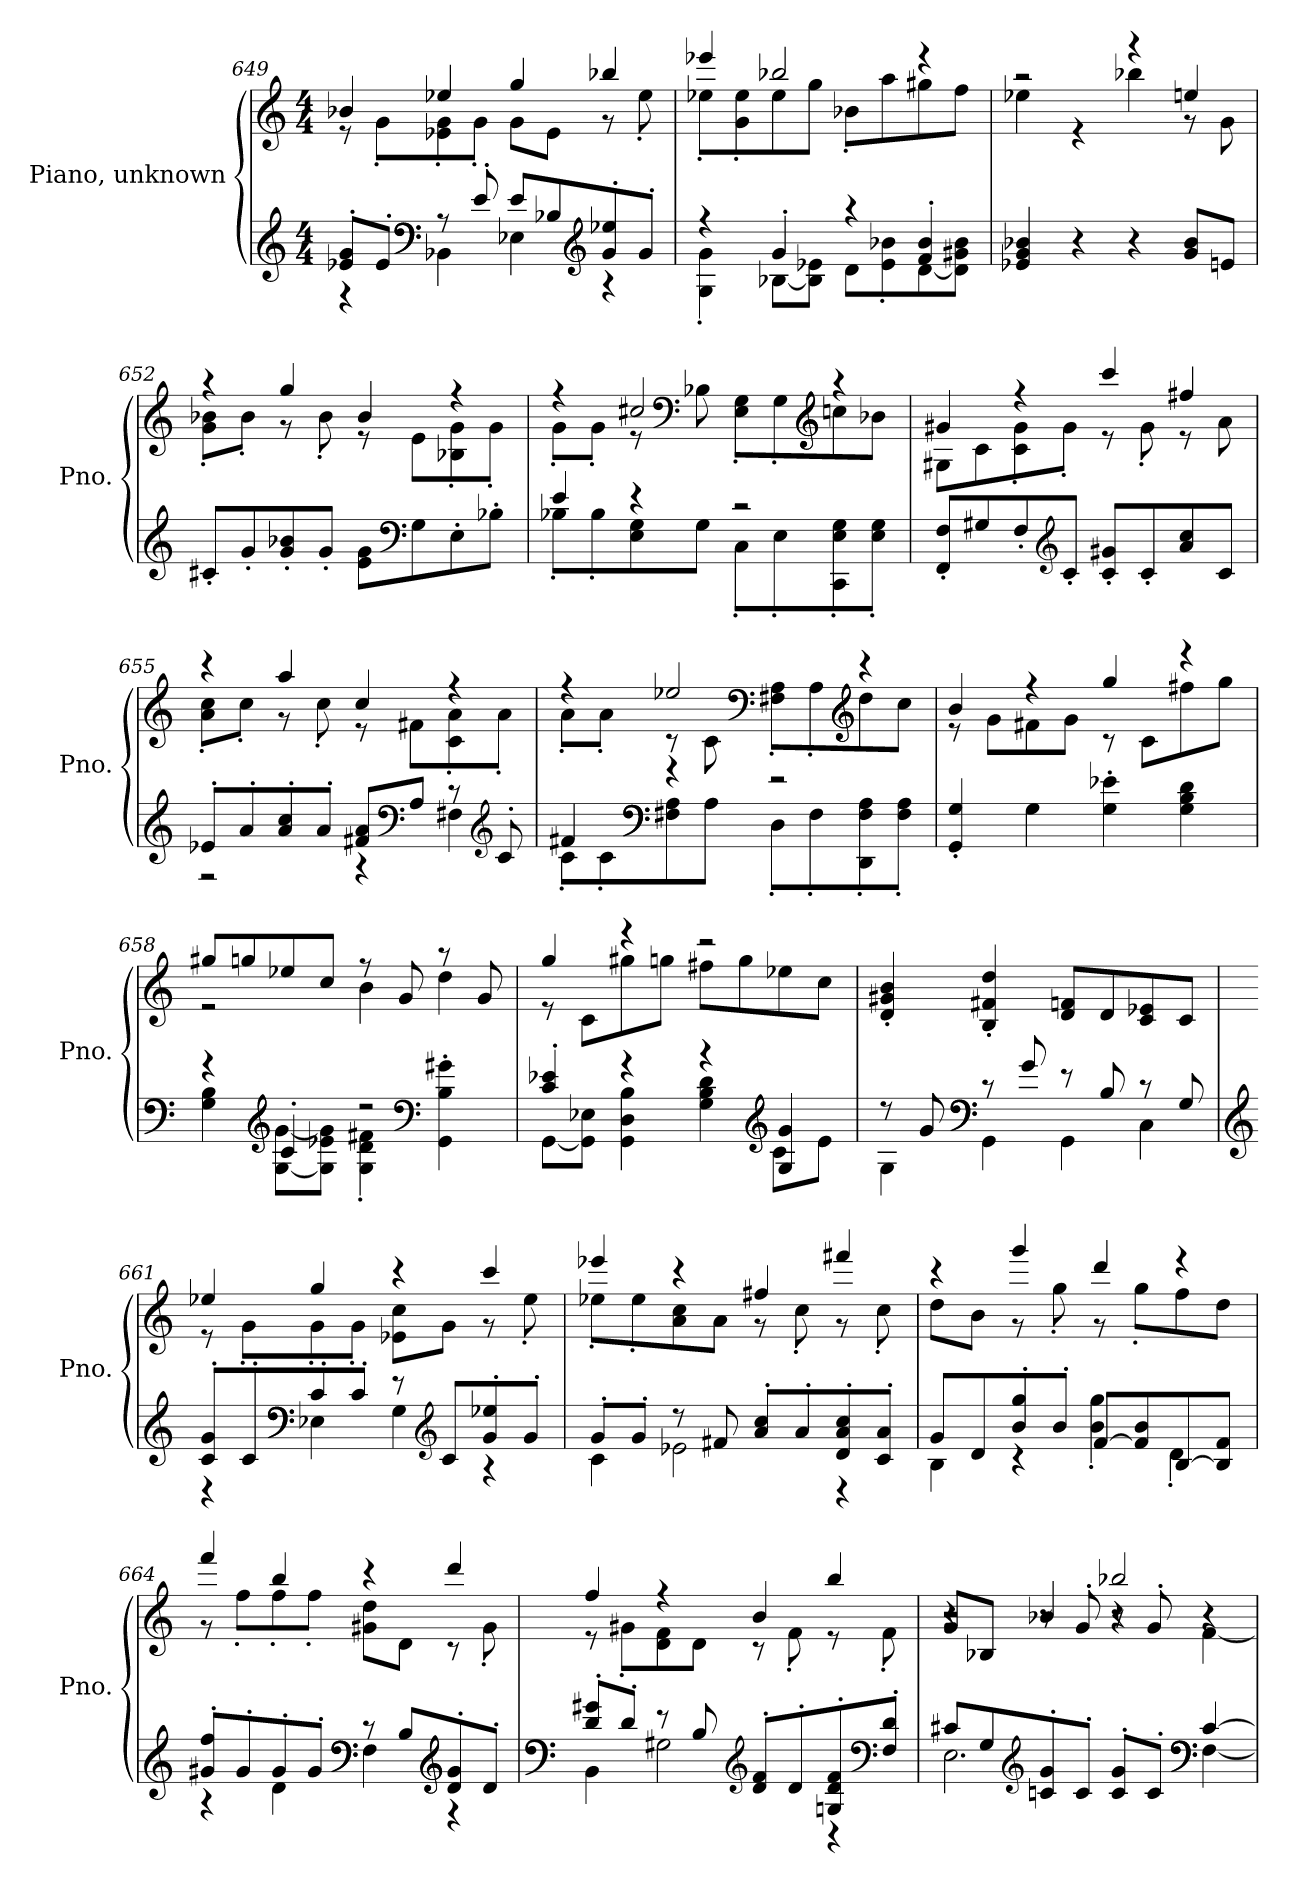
**kern	**kern
*part1	*part1
*staff2	*staff1
*I"Piano, unknown	*
*I'Pno.	*
!!LO:LB:g=z
*clefG2	*clefG2
*k[]	*k[]
*M4/4	*M4/4
=649	=649
*^	*^
8e-X/' 8g/'L	4r	4b-X/	8r
8e-'/J	.	.	8g'\L
*clefF4	*	*	*
8r	4BB-X\	4ee-X/	8e-X\' 8g\'
8e-'/	.	.	8g'\J
8e-/L	4E-X\	4gg/	8g\L
8B-X/	.	.	8e-\J
*clefG2	*	*	*
8g/' 8ee-X/'	4r	4bb-X/	8r
8g'/J	.	.	8ee-'\
=650	=650	=650	=650
4r	4G\' 4g\'	4eee-X/	8ee-X'\L
.	.	.	8g\' 8ee-\'
4g'/	[8B-X\L	2bb-X/	8ee-\
.	8B-\] 8e-X\J	.	8gg\J
4r	8d\L	.	8b-X'\L
.	8e-\' 8b-X\'	.	8aa\
4f/' 4b-/'	[8d\	4r	8gg#X\
.	8d\] 8g#X\ 8b-\J	.	8ff\J
*v	*v	*	*
=651	=651	=651
4e-X/ 4g/ 4b-X/	2r	4ee-X\
4r	.	4r
4r	4r	4bb-X\
8g/ 8b-/L	4een/	8r
8en/J	.	8g\
!!LO:PB:g=z	!!
=652	=652	=652
8c#X'/L	4r	8g\' 8b-X\'L
8g'/	.	8b-'\J
8g/' 8b-X/'	4gg/	8r
8g'/J	.	8b-'\
8e\ 8g\L	4b-/	8r
*clefF4	*	*
8G\	.	8e\L
8E'\	4r	8B-X\' 8g\'
8B-X'\J	.	8g'\J
=653	=653	=653
*^	*	*
4e/	8B-X'\L	4r	8g'\L
.	8B-'\	.	8g'\J
4r	8E\ 8G\	2cc#X/	8r
*	*	*clefF4	*
.	8G\J	.	8B-X\
2r	8C'\L	.	8E\' 8G\'L
.	8E'\	.	8G'\
*	*	*clefG2	*
.	8CC\' 8E\' 8G\'	4r	8ccn\
.	8E\' 8G\'J	.	8b-X\J
*v	*v	*	*
=654	=654	=654
8FF/' 8F/'L	4g#X/	8G#X\L
8G#X/	.	8c\
8F'/	4r	8c\' 8g#\'
*clefG2	*	*
8c'/J	.	8g#'\J
8c/' 8g#X/'L	4ccc/	8r
8c'/	.	8g#'\
8a/ 8cc/	4ff#X/	8r
8c/J	.	8a\
!!LO:LB:g=z	!!
=655	=655	=655
*^	*	*
8e-X'/L	2r	4r	8a\' 8cc\'L
8a'/	.	.	8cc'\J
8a/' 8cc/'	.	4aa/	8r
8a'/J	.	.	8cc'\
8f#X/ 8a/L	4r	4cc/	8r
*clefF4	*	*	*
8A/J	.	.	8f#X\L
8r	4F#X\	4r	8c\' 8a\'
*clefG2	*	*	*
8c'/	.	.	8a'\J
=656	=656	=656	=656
4f#X/	8c'\L	4r	8a'\L
.	8c'\	.	8a'\J
*clefF4	*	*	*
4r	8F#X\ 8A\	2ee-X/	8r
.	8A\J	.	8c\
*	*	*clefF4	*
2r	8D'\L	.	8F#X\' 8A\'L
.	8F#'\	.	8A'\
*	*	*clefG2	*
.	8DD\' 8F#\' 8A\'	4r	8dd\
.	8F#\' 8A\'J	.	8cc\J
*v	*v	*	*
=657	=657	=657
4GG/' 4G/'	4b/	8r
.	.	8g\L
4G\	4r	8f#X\
.	.	8g\J
4G\' 4e-X\'	4gg/	8r
.	.	8c\L
4G\ 4B\ 4d\	4r	8ff#X\
.	.	8gg\J
!!LO:LB:g=z	!!
=658	=658	=658
*^	*	*
4r	4G\ 4B\	8gg#X/L	2r
.	.	8ggn/	.
*clefG2	*	*	*
4c'/	[8G\ [8g\L	8ee-X/	.
.	8G\] 8e-X\ 8g\]J	8cc/J	.
2r	4G\' 4d\' 4f#X\'	8r	4b\
.	.	8g/	.
*clefF4	*	*	*
.	4GG\' 4B\' 4g#X\'	8r	4dd\
.	.	8g/	.
=659	=659	=659	=659
4c/' 4e-X/'	[8GG\L	4gg/	8r
.	8GG\] 8E-X\J	.	8c\L
4r	4GG\ 4D\ 4B\	4r	8gg#X\
.	.	.	8ggn\J
4r	4G\ 4B\ 4d\	2r	8ff#X\L
.	.	.	8gg\
*clefG2	*	*	*
4G/ 4g/	8c\L	.	8ee-X\
.	8e-\J	.	8cc\J
*	*	*v	*v
=660	=660	=660
8r	4G\	4d/' 4g#X/' 4b/'
8g/	.	.
*clefF4	*	*
8r	4GG\	4B/' 4f#X/' 4dd/'
8g/	.	.
8r	4GG\	8d/ 8fn/L
8B/	.	8d/
8r	4C\	8c/ 8e-X/
8G/	.	8c/J
!!LO:LB:g=z
=661	=661	=661
*clefG2	*	*
*	*	*^
8c/' 8g/'L	4r	4ee-X/	8r
8c'/	.	.	8g'\L
*clefF4	*	*	*
8c'/	4E-X\	4gg/	8g'\
8c'/J	.	.	8g'\J
8r	4G\	4r	8e-X\ 8cc\L
*clefG2	*	*	*
8c/L	.	.	8g\J
8g/' 8ee-X/'	4r	4ccc/	8r
8g'/J	.	.	8ee-'\
=662	=662	=662	=662
8g'/L	4c\	4eee-X/	8ee-X'\L
8g'/J	.	.	8ee-'\
8r	2e-X\	4r	8a\ 8cc\
8f#X/	.	.	8a\J
8a/' 8cc/'L	.	4ff#X/	8r
8a'/	.	.	8cc'\
8d/' 8a/' 8cc/'	4r	4fff#X/	8r
8c/' 8a/'J	.	.	8cc'\
=663	=663	=663	=663
8g/L	4B\	4r	8dd\L
8d/	.	.	8b\J
8b/' 8gg/'	4r	4ggg/	8r
8b'/J	.	.	8gg'\
[8f/L	4b\' 4gg\'	4ddd/	8r
8f/] 8b/	.	.	8gg'\L
[8B/	4d'\	4r	8ff\
8B/] 8f/J	.	.	8dd\J
!!LO:LB:g=z	!!
=664	=664	=664	=664
8g#X/' 8ff/'L	4r	4fff/	8r
8g#'/	.	.	8ff'\L
8g#'/	4d\	4bb/	8ff'\
8g#'/J	.	.	8ff'\J
*clefF4	*	*	*
8r	4F\	4r	8g#X\ 8dd\L
8B/L	.	.	8d\J
*clefG2	*	*	*
8d/' 8g#/'	4r	4ddd/	8r
8d'/J	.	.	8g#'\
=665	=665	=665	=665
*clefF4	*	*	*
8d/' 8g#X/'L	4BB\	4ff/	8r
8d'/J	.	.	8g#X'\L
8r	2G#X\	4r	8d\ 8f\
8B/	.	.	8d\J
*clefG2	*	*	*
8d/' 8f/'L	.	4b/	8r
8d'/	.	.	8f'\
8Gn/' 8d/' 8f/'	4r	4bb/	8r
*clefF4	*	*	*
8F/' 8d/'J	.	.	8f'\
=666	=666	=666	=666
*	*	*	*^
8c#X/L	2.E\	4r	2r	8g/L
8G/	.	.	.	8B-X/J
*clefG2	*	*	*	*
8cn/' 8g/'	.	4b-X/	.	8r
8c'/J	.	.	.	8g'/
8c/' 8g/'L	.	2bb-X/	4r	8r
8c'/J	.	.	.	8g'/
*clefF4	*	*	*	*
[4c/	[4F\	.	[4f\	4r
*v	*v	*	*	*
*	*v	*v	*v
=	=
*-	*-
